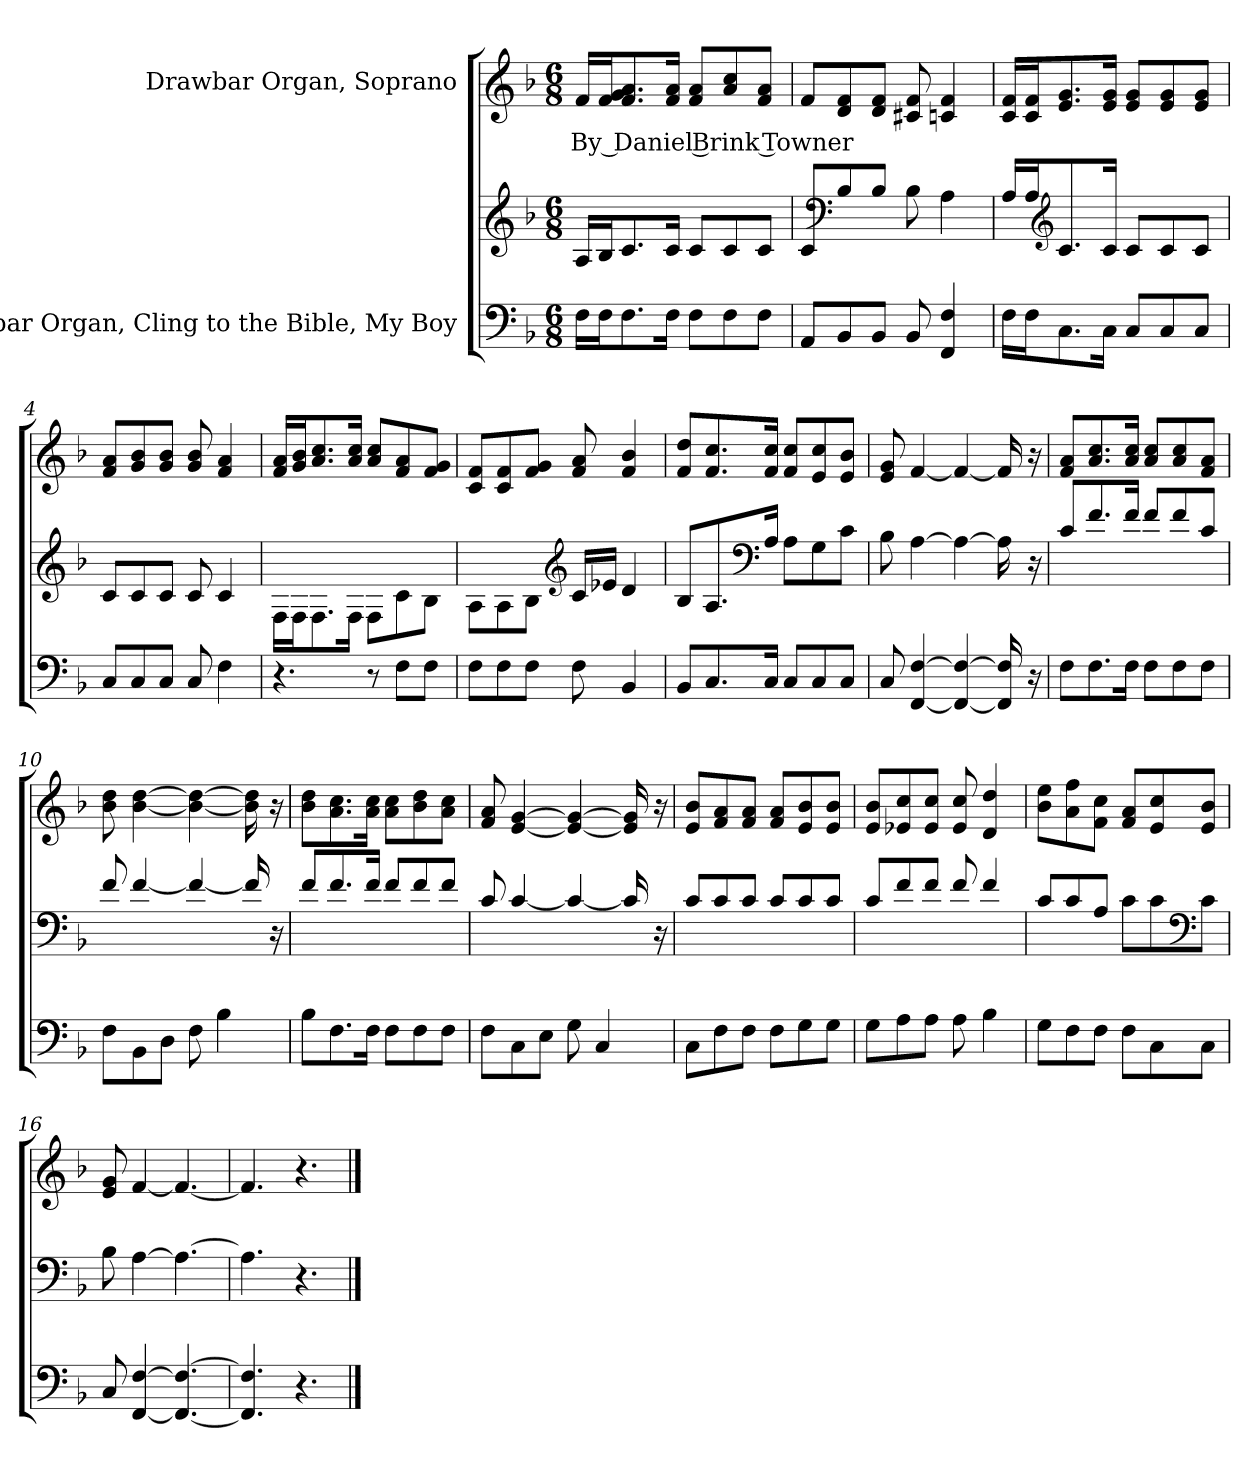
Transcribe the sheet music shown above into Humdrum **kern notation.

**kern	**kern	**kern	**text
*part2	*part2	*part1	*part1
*staff3	*staff2	*staff1	*staff1
*I"Drawbar Organ, Cling to the Bible, My Boy	*	*I"Drawbar Organ, Soprano	*
*clefF4	*clefG2	*clefG2	*
*k[b-]	*k[b-]	*k[b-]	*
*M6/8	*M6/8	*M6/8	*
*MM85	*MM85	*MM85	*
=1	=1	=1	=1
!	!	!	!LO:LY:b
16F\LL	16A/LL	16f/LL	By Daniel Brink Towner
16F\J	16B-/J	16f/ 16g/J	.
8.F\	8.c/	8.f/ 8.a/	.
16F\Jk	16c/Jk	16f/ 16a/Jk	.
8F\L	8c/L	8f/ 8a/L	.
8F\	8c/	8a/ 8cc/	.
8F\J	8c/J	8f/ 8a/J	.
=2	=2	=2	=2
8AA/L	8c/L	8f/L	.
*	*clefF4	*	*
8BB-/	8B-/	8d/ 8f/	.
8BB-/J	8B-/J	8d/ 8f/J	.
8BB-/	8B-\	8c#X/ 8f/	.
4FF/ 4F/	4A\	4cn/ 4f/	.
!!LO:LB:g=z
=3	=3	=3	=3
16F\LL	16A/LL	16c/ 16f/LL	.
16F\J	16A/J	16c/ 16f/J	.
*	*clefG2	*	*
8.C\	8.c/	8.e/ 8.g/	.
16C\Jk	16c/Jk	16e/ 16g/Jk	.
8C/L	8c/L	8e/ 8g/L	.
8C/	8c/	8e/ 8g/	.
8C/J	8c/J	8e/ 8g/J	.
=4	=4	=4	=4
8C/L	8c/L	8f/ 8a/L	.
8C/	8c/	8g/ 8b-/	.
8C/J	8c/J	8g/ 8b-/J	.
8C/	8c/	8g/ 8b-/	.
4F\	4c/	4f/ 4a/	.
=5	=5	=5	=5
4.r	16F\LL	16f/ 16a/LL	.
.	16F\J	16g/ 16b-/J	.
.	8.F\	8.a/ 8.cc/	.
.	16F\Jk	16a/ 16cc/Jk	.
8r	8F\L	8a/ 8cc/L	.
8F\L	8c\	8f/ 8a/	.
8F\J	8B-\J	8f/ 8g/J	.
=6	=6	=6	=6
8F\L	8A\L	8c/ 8f/L	.
8F\	8A\	8c/ 8f/	.
8F\J	8B-\J	8f/ 8g/J	.
*	*clefG2	*	*
8F\	16c/LL	8f/ 8a/	.
.	16e-X/JJ	.	.
4BB-/	4d/	4f/ 4b-/	.
=7	=7	=7	=7
8BB-/L	8B-/L	8f/ 8dd/L	.
8.C/	8.A/	8.f/ 8.cc/	.
*	*clefF4	*	*
16C/Jk	16A/Jk	16f/ 16cc/Jk	.
8C/L	8A\L	8f/ 8cc/L	.
8C/	8G\	8e/ 8cc/	.
8C/J	8c\J	8e/ 8b-/J	.
!!LO:LB:g=z
=8	=8	=8	=8
8C/	8B-\	8e/ 8g/	.
[4FF/ [4F/	[4A\	[4f/	.
4FF/_ 4F/_	4A\_	4f/_	.
16FF/] 16F/]	16A\]	16f/]	.
16r	16r	16r	.
=9	=9	=9	=9
8F\L	8c/L	8f/ 8a/L	.
8.F\	8.f/	8.a/ 8.cc/	.
16F\Jk	16f/Jk	16a/ 16cc/Jk	.
8F\L	8f/L	8a/ 8cc/L	.
8F\	8f/	8a/ 8cc/	.
8F\J	8c/J	8f/ 8a/J	.
=10	=10	=10	=10
8F\L	8f/	8b-\ 8dd\	.
8BB-\	[4f/	[4b-\ [4dd\	.
8D\J	.	.	.
8F\	4f/_	4b-\_ 4dd\_	.
4B-\	.	.	.
.	16f/]	16b-\] 16dd\]	.
.	16r	16r	.
=11	=11	=11	=11
8B-\L	8f/L	8b-\ 8dd\L	.
8.F\	8.f/	8.a\ 8.cc\	.
16F\Jk	16f/Jk	16a\ 16cc\Jk	.
8F\L	8f/L	8a\ 8cc\L	.
8F\	8f/	8b-\ 8dd\	.
8F\J	8f/J	8a\ 8cc\J	.
=12	=12	=12	=12
8F\L	8c/	8f/ 8a/	.
8C\	[4c/	[4e/ [4g/	.
8E\J	.	.	.
8G\	4c/_	4e/_ 4g/_	.
4C/	.	.	.
.	16c/]	16e/] 16g/]	.
.	16r	16r	.
!!LO:LB:g=z
=13	=13	=13	=13
8C\L	8c/L	8e/ 8b-/L	.
8F\	8c/	8f/ 8a/	.
8F\J	8c/J	8f/ 8a/J	.
8F\L	8c/L	8f/ 8a/L	.
8G\	8c/	8e/ 8b-/	.
8G\J	8c/J	8e/ 8b-/J	.
=14	=14	=14	=14
8G\L	8c/L	8e/ 8b-/L	.
8A\	8f/	8e-X/ 8cc/	.
8A\J	8f/J	8e-/ 8cc/J	.
8A\	8f/	8e-/ 8cc/	.
4B-\	4f/	4d/ 4dd/	.
=15	=15	=15	=15
8G\L	8c/L	8b-\ 8ee\L	.
8F\	8c/	8a\ 8ff\	.
8F\J	8A/J	8f\ 8cc\J	.
8F\L	8c\L	8f/ 8a/L	.
8C\	8c\	8e/ 8cc/	.
*	*clefF4	*	*
8C\J	8c\J	8e/ 8b-/J	.
=16	=16	=16	=16
8C/	8B-\	8e/ 8g/	.
[4FF/ [4F/	[4A\	[4f/	.
4.FF/_ 4.F/_	4.A\_	4.f/_	.
=17	=17	=17	=17
4.FF/] 4.F/]	4.A\]	4.f/]	.
4.r	4.r	4.r	.
==	==	==	==
*-	*-	*-	*-
